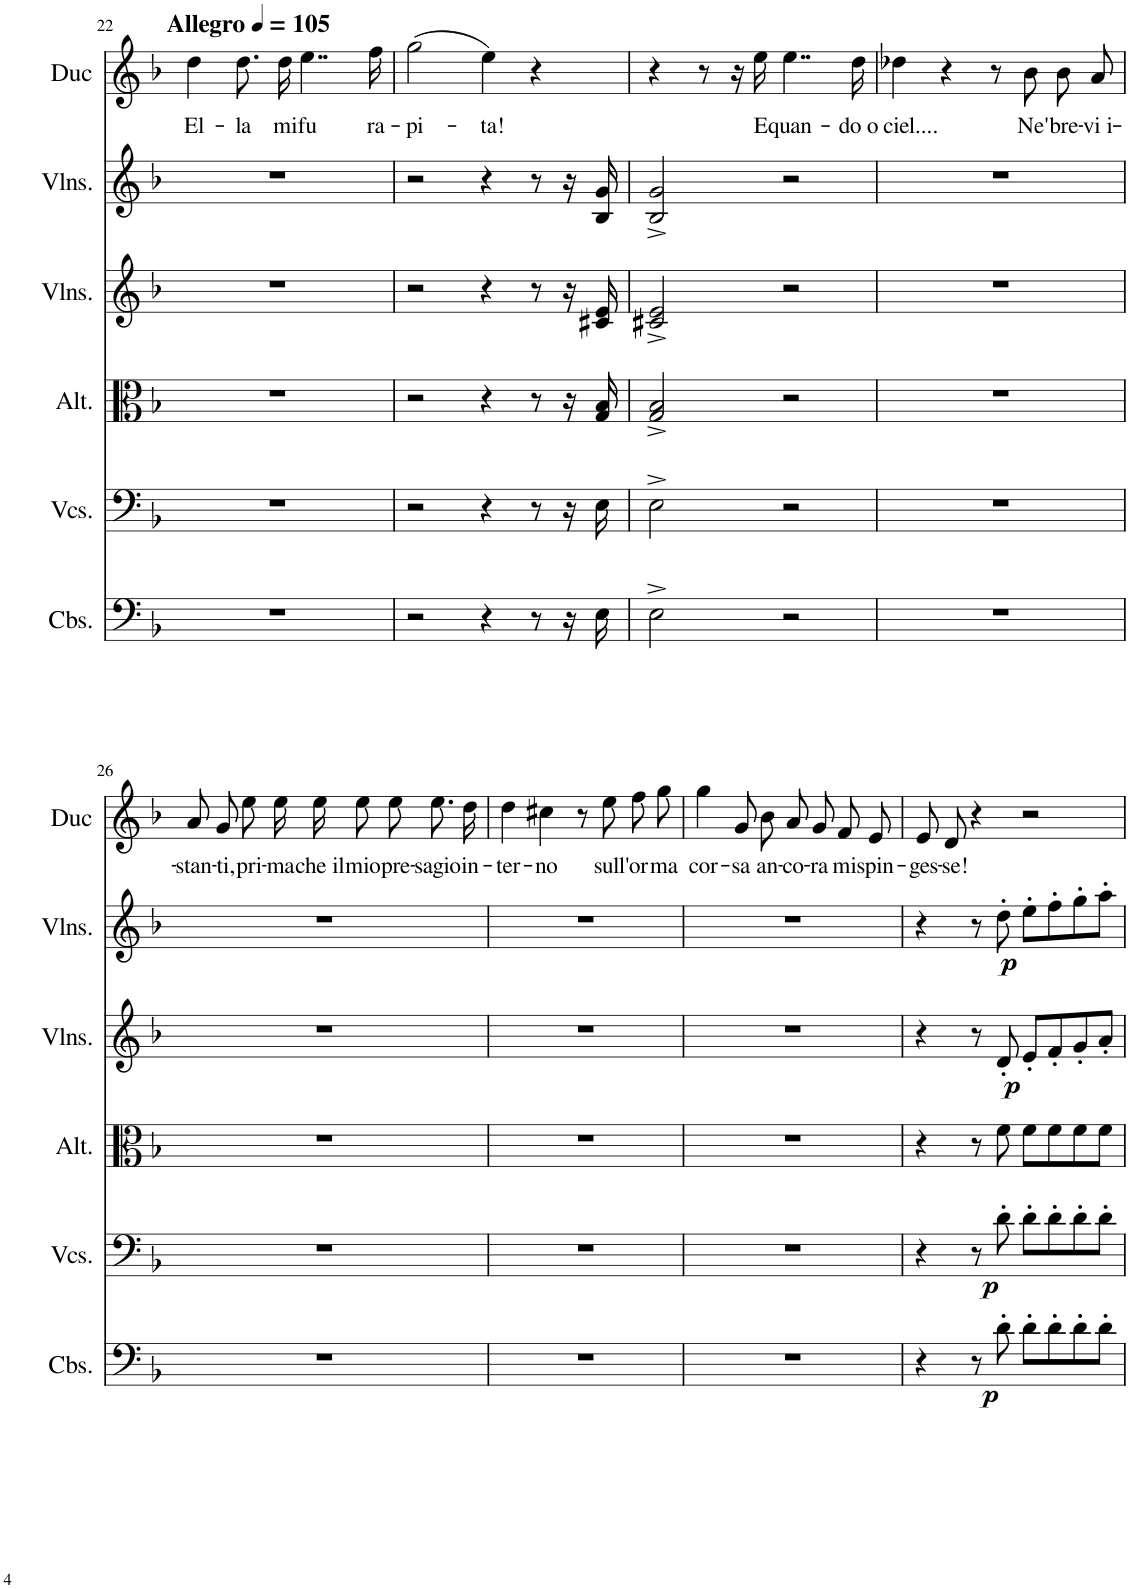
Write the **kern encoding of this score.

**kern	**dynam	**kern	**dynam	**kern	**kern	**dynam	**kern	**dynam	**kern	**text
*part6	*part6	*part5	*part5	*part4	*part3	*part3	*part2	*part2	*part1	*part1
*staff6	*staff6	*staff5	*staff5	*staff4	*staff3	*staff3	*staff2	*staff2	*staff1	*staff1
*I"Contrebasses	*	*I"Violoncelles	*	*I"Altos, Violas	*I"Violons	*	*I"Violons	*	*I"Duc	*
*I'Cbs.	*	*I'Vcs.	*	*I'Alt.	*I'Vlns.	*	*I'Vlns.	*	*I'Duc	*
!!LO:PB:g=z
*clefF4	*	*clefF4	*	*clefC3	*clefG2	*	*clefG2	*	*clefG2	*
*k[b-]	*	*k[b-]	*	*k[b-]	*k[b-]	*	*k[b-]	*	*k[b-]	*
*M4/4	*	*M4/4	*	*M4/4	*M4/4	*	*M4/4	*	*M4/4	*
=22	=22	=22	=22	=22	=22	=22	=22	=22	=22	=22
!	!	!	!	!	!	!	!	!	!	!LO:LY:b
1r	.	1r	.	1r	1r	.	1r	.	4dd\	El-
!	!	!	!	!	!	!	!	!	!	!LO:LY:b
.	.	.	.	.	.	.	.	.	8.dd\L	-la
!	!	!	!	!	!	!	!	!	!	!LO:LY:b
.	.	.	.	.	.	.	.	.	16dd\Jk	mi
!	!	!	!	!	!	!	!	!	!	!LO:LY:b
.	.	.	.	.	.	.	.	.	4..ee\	fu
!	!	!	!	!	!	!	!	!	!	!LO:LY:b
.	.	.	.	.	.	.	.	.	16ff\	ra-
=23	=23	=23	=23	=23	=23	=23	=23	=23	=23	=23
!	!	!	!	!	!	!	!	!	!	!LO:LY:b
2r	.	2r	.	2r	2r	.	2r	.	(2gg\	-pi-
!	!	!	!	!	!	!	!	!	!	!LO:LY:b
4r	.	4r	.	4r	4r	.	4r	.	4ee\)	-ta!
8r	.	8r	.	8r	8r	.	8r	.	4r	.
16r	.	16r	.	16r	16r	.	16r	.	.	.
16E\	.	16E\	.	16G/ 16B-/	16c#X/ 16e/	.	16B-/ 16g/	.	.	.
=24	=24	=24	=24	=24	=24	=24	=24	=24	=24	=24
2E^\	.	2E^\	.	2G/^ 2B-/^	2c#X/^ 2e/^	.	2B-/^ 2g/^	.	4r	.
.	.	.	.	.	.	.	.	.	8r	.
.	.	.	.	.	.	.	.	.	16r	.
!	!	!	!	!	!	!	!	!	!	!LO:LY:b
.	.	.	.	.	.	.	.	.	16ee\	E
!	!	!	!	!	!	!	!	!	!	!LO:LY:b
2r	.	2r	.	2r	2r	.	2r	.	4..ee\	quan-
!	!	!	!	!	!	!	!	!	!	!LO:LY:b
.	.	.	.	.	.	.	.	.	16dd\	-do o
=25	=25	=25	=25	=25	=25	=25	=25	=25	=25	=25
!	!	!	!	!	!	!	!	!	!	!LO:LY:b
1r	.	1r	.	1r	1r	.	1r	.	4dd-X\	ciel....
.	.	.	.	.	.	.	.	.	4r	.
.	.	.	.	.	.	.	.	.	8r	.
!	!	!	!	!	!	!	!	!	!	!LO:LY:b
.	.	.	.	.	.	.	.	.	8b-\	Ne'
!	!	!	!	!	!	!	!	!	!	!LO:LY:b
.	.	.	.	.	.	.	.	.	8b-/L	bre-
!	!	!	!	!	!	!	!	!	!	!LO:LY:b
.	.	.	.	.	.	.	.	.	8a/J	-vi i-
!!LO:LB:g=z
=26	=26	=26	=26	=26	=26	=26	=26	=26	=26	=26
!	!	!	!	!	!	!	!	!	!	!LO:LY:b
1r	.	1r	.	1r	1r	.	1r	.	8a/L	-stan-
!	!	!	!	!	!	!	!	!	!	!LO:LY:b
.	.	.	.	.	.	.	.	.	8g/J	-ti,
!	!	!	!	!	!	!	!	!	!	!LO:LY:b
.	.	.	.	.	.	.	.	.	8ee\L	pri-
!	!	!	!	!	!	!	!	!	!	!LO:LY:b
.	.	.	.	.	.	.	.	.	16ee\L	-ma
!	!	!	!	!	!	!	!	!	!	!LO:LY:b
.	.	.	.	.	.	.	.	.	16ee\JJ	che il
!	!	!	!	!	!	!	!	!	!	!LO:LY:b
.	.	.	.	.	.	.	.	.	8ee\L	mio
!	!	!	!	!	!	!	!	!	!	!LO:LY:b
.	.	.	.	.	.	.	.	.	8ee\J	pre-
!	!	!	!	!	!	!	!	!	!	!LO:LY:b
.	.	.	.	.	.	.	.	.	8.ee\L	-sagio
!	!	!	!	!	!	!	!	!	!	!LO:LY:b
.	.	.	.	.	.	.	.	.	16dd\Jk	in-
=27	=27	=27	=27	=27	=27	=27	=27	=27	=27	=27
!	!	!	!	!	!	!	!	!	!	!LO:LY:b
1r	.	1r	.	1r	1r	.	1r	.	4dd\	-ter-
!	!	!	!	!	!	!	!	!	!	!LO:LY:b
.	.	.	.	.	.	.	.	.	4cc#X\	-no
.	.	.	.	.	.	.	.	.	8r	.
!	!	!	!	!	!	!	!	!	!	!LO:LY:b
.	.	.	.	.	.	.	.	.	8ee\	sull'
!	!	!	!	!	!	!	!	!	!	!LO:LY:b
.	.	.	.	.	.	.	.	.	8ff\L	or
!	!	!	!	!	!	!	!	!	!	!LO:LY:b
.	.	.	.	.	.	.	.	.	8gg\J	ma
=28	=28	=28	=28	=28	=28	=28	=28	=28	=28	=28
!	!	!	!	!	!	!	!	!	!	!LO:LY:b
1r	.	1r	.	1r	1r	.	1r	.	4gg\	cor-
!	!	!	!	!	!	!	!	!	!	!LO:LY:b
.	.	.	.	.	.	.	.	.	8g/L	-sa
!	!	!	!	!	!	!	!	!	!	!LO:LY:b
.	.	.	.	.	.	.	.	.	8b-/J	an-
!	!	!	!	!	!	!	!	!	!	!LO:LY:b
.	.	.	.	.	.	.	.	.	8a/L	-co-
!	!	!	!	!	!	!	!	!	!	!LO:LY:b
.	.	.	.	.	.	.	.	.	8g/J	-ra
!	!	!	!	!	!	!	!	!	!	!LO:LY:b
.	.	.	.	.	.	.	.	.	8f/L	mi
!	!	!	!	!	!	!	!	!	!	!LO:LY:b
.	.	.	.	.	.	.	.	.	8e/J	spin-
=29	=29	=29	=29	=29	=29	=29	=29	=29	=29	=29
!	!	!	!	!	!	!	!	!	!	!LO:LY:b
4r	.	4r	.	4r	4r	.	4r	.	8e/L	-ges-
!	!	!	!	!	!	!	!	!	!	!LO:LY:b
.	.	.	.	.	.	.	.	.	8d/J	-se!
8r	.	8r	.	8r	8r	.	8r	.	4r	.
!	!LO:DY:b	!	!LO:DY:b	!	!	!LO:DY:b	!	!LO:DY:b	!	!
8d'\	p	8d'\	p	8f\	8d'/	p	8dd'\	p	.	.
8d'\L	.	8d'\L	.	8f\L	8e'/L	.	8ee'\L	.	2r	.
8d'\	.	8d'\	.	8f\	8f'/	.	8ff'\	.	.	.
8d'\	.	8d'\	.	8f\	8g'/	.	8gg'\	.	.	.
8d'\J	.	8d'\J	.	8f\J	8a'/J	.	8aa'\J	.	.	.
=	=	=	=	=	=	=	=	=	=	=
*-	*-	*-	*-	*-	*-	*-	*-	*-	*-	*-
